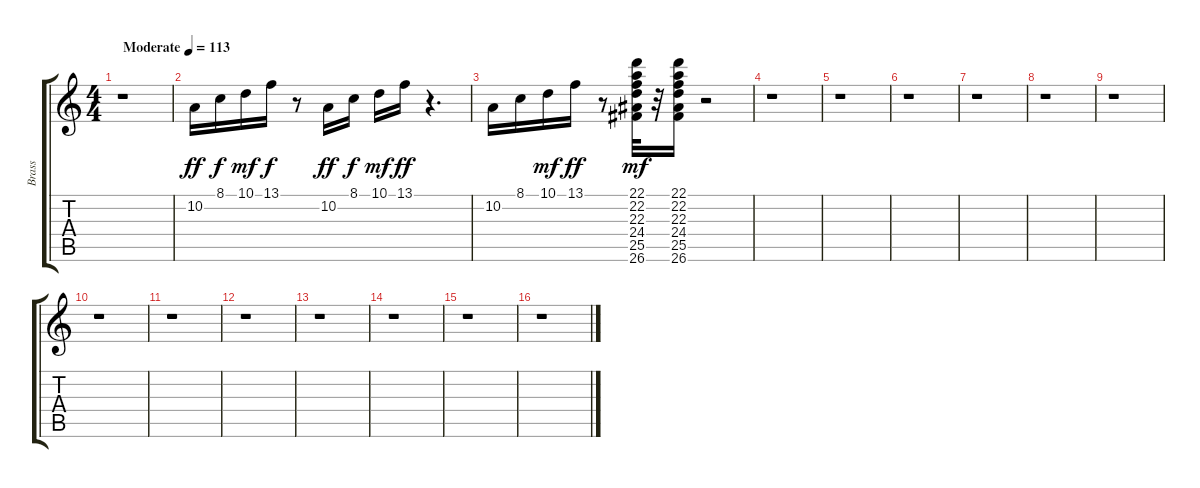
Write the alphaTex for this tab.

\track ("Brass" "Brass") {instrument brasssection}
\staff {score tabs}
\tuning (E4 B3 G3 D3 A2 E2) {hide}
\ts (4 4)
\tempo (113 "Moderate")
\clef g2
\ks c
r.1{dy ff instrument brasssection} |
10.2.16 8.1.16{dy f} 10.1.16{dy mf} 13.1.16{dy f} r.8 10.2.16{dy ff} 8.1.16{dy f} 10.1.16{dy mf} 13.1.16{dy ff} r.4{d} |
10.2.16 8.1.16 10.1.16{dy mf} 13.1.16{dy ff} r.8 (22.1 22.2 22.3 24.4 25.5 26.6).32{dy mf} r.32 (22.1 22.2 22.3 24.4 25.5 26.6).16 r.2 |
r.1 |
r.1 |
r.1 |
r.1 |
r.1 |
r.1 |
r.1 |
r.1 |
r.1 |
r.1 |
r.1 |
r.1 |
r.1
